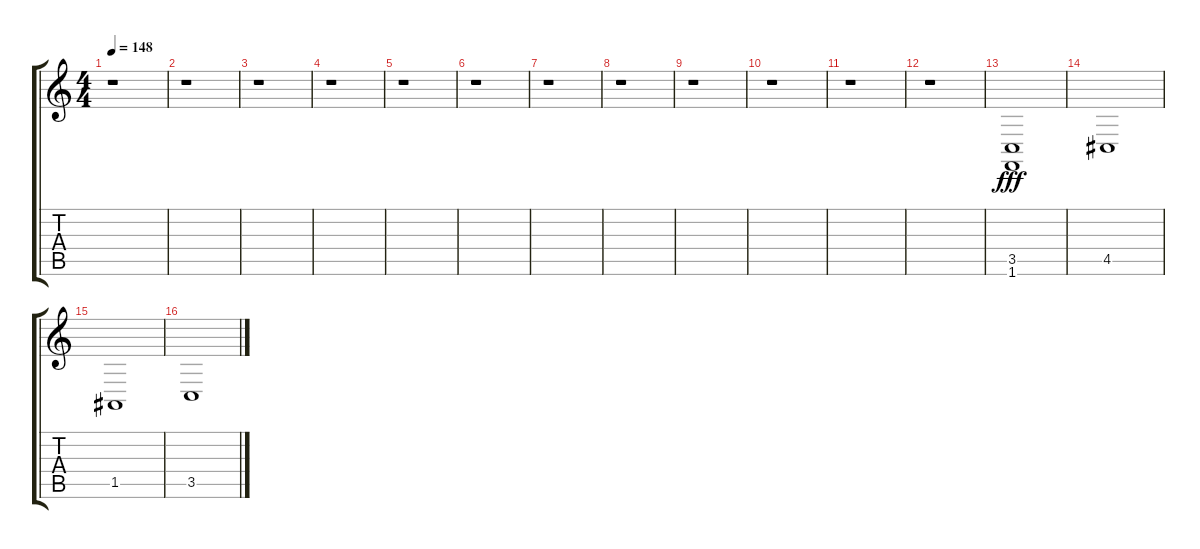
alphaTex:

\track "" {instrument synthvoice}
\staff {score tabs}
\tuning (E4 B3 G3 D3 A2 E2) {hide}
\ts (4 4)
\tempo 148
\clef g2
\ks c
r.1{dy f} |
r.1 |
r.1 |
r.1 |
r.1 |
r.1 |
r.1 |
r.1 |
r.1 |
r.1 |
r.1 |
r.1 |
(3.5 1.6).1{dy fff} |
4.5.1 |
1.5.1 |
3.5.1
